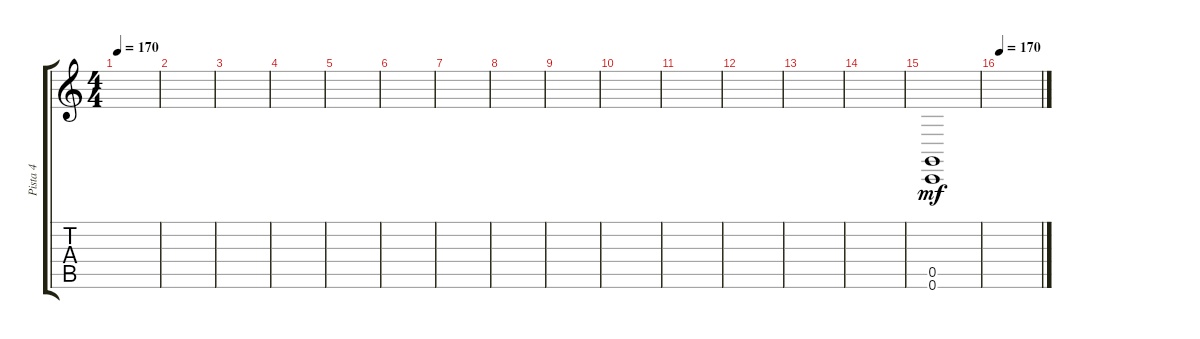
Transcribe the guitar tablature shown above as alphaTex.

\track ("Pista 4" "Pista 4") {instrument fx7echoes}
\staff {score tabs}
\tuning (E4 C4 G3 C3 G2 C2) {hide}
\ts (4 4)
\tempo 170
\clef g2
\ks c
|
|
|
|
|
|
|
|
|
|
|
|
|
|
(0.5 0.6).1{dy mf instrument gunshot} |
\tempo 170
